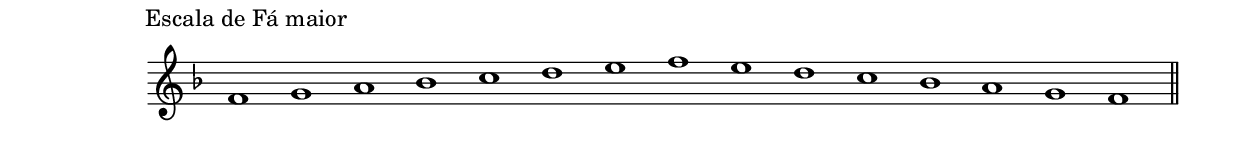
\version "2.10.0"
<<
\new Staff \with {
	\remove "Time_signature_engraver"
	\override Stem #'transparent = ##t
}
\relative c' { \clef treble
		\key f \major
		\time 15/1
		\once \override TextScript #'extra-offset = #'( -8.0 . 3.0 )
		f1^\markup{ Escala de Fá maior }
		g a bes c d e f e d c bes a g f \bar "||"
}
>>


